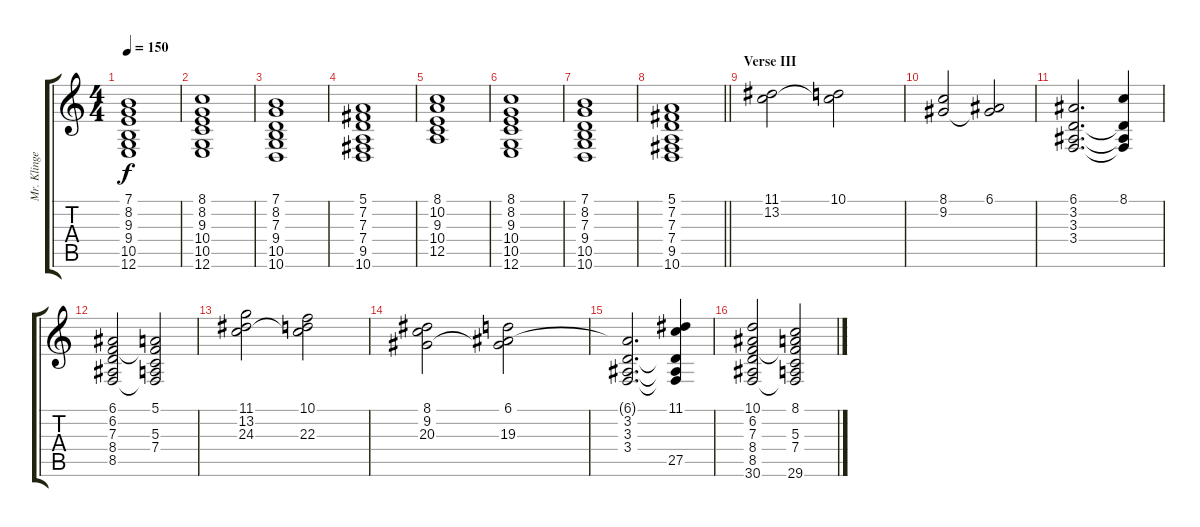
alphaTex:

\track ("Mr. Klingenberg" "Mr. Klinge") {instrument stringensemble1}
\staff {score tabs}
\tuning (E4 B3 G3 D3 A2 E2) {hide}
\ts (4 4)
\tempo 150
\clef g2
\ks c
(7.1 8.2 9.3 9.4 10.5 12.6).1{dy f} |
(8.1 8.2 9.3 10.4 10.5 12.6).1 |
(7.1 8.2 7.3 9.4 10.5 10.6).1 |
(5.1 7.2 7.3 7.4 9.5 10.6).1 |
(8.1 10.2 9.3 10.4 12.5).1 |
(8.1 8.2 9.3 10.4 10.5 12.6).1 |
(7.1 8.2 7.3 9.4 10.5 10.6).1 |
\barLineRight lightlight
(5.1 7.2 7.3 7.4 9.5 10.6).1 |
\section ("" "Verse III")
(11.1 13.2).2 (10.1 13.2{t}).2 |
(8.1 9.2).2 (6.1 9.2{t}).2 |
(6.1 3.2 3.3 3.4).2{d} (8.1 3.2{t} 3.3{t} 3.4{t}).4 |
(6.1 6.2 7.3 8.4 8.5).2 (5.1 6.2{t} 5.3 7.4 8.5{t}).2 |
(11.1 13.2 24.3).2 (10.1 13.2{t} 22.3).2 |
(8.1 9.2 20.3).2 (6.1 9.2{t} 19.3).2 |
(6.1{t} 3.2 3.3 3.4).2{d} (11.1 3.2{t} 3.3{t} 3.4{t} 27.5).4 |
(10.1 6.2 7.3 8.4 8.5 30.6).2 (8.1 6.2{t} 5.3 7.4 8.5{t} 29.6).2
